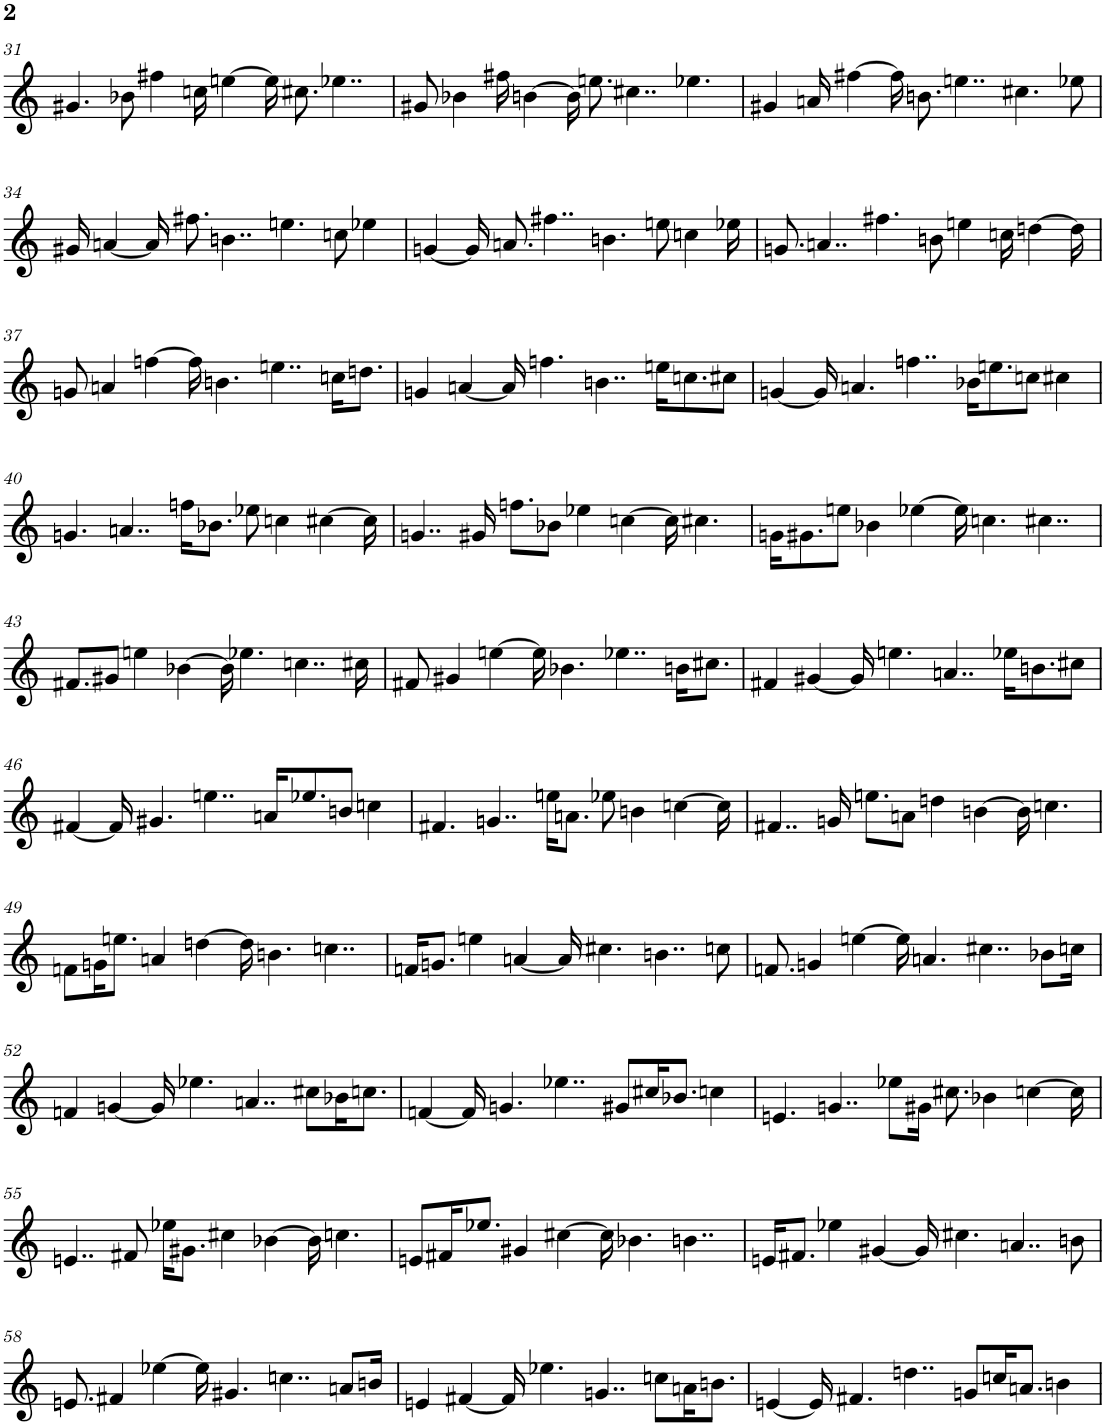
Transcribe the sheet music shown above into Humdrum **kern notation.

**kern
*part1
*staff1
*I"Piano
*I'Pno
!!LO:PB:g=z
*clefG2
*k[]
*M7/4
=31
4.g#X/
8b-X\
4ff#X\
16ccn\
[4een\
16ee\]
8.cc#X\
4..ee-X\
=32
8g#X/
4b-X\
16ff#X\
[4bn\
16b\]
8.een\
4..cc#X\
4.ee-X\
=33
4g#X/
16an/
[4ff#X\
16ff#\]
8.bn\
4..een\
4.cc#X\
8ee-X\
!!LO:LB:g=z
=34
16g#X/
[4an/
16a/]
8.ff#X\
4..bn\
4.een\
8ccn\
4ee-X\
=35
[4gn/
16g/]
8.an/
4..ff#X\
4.bn\
8een\
4ccn\
16ee-X\
=36
8.gn/
4..an/
4.ff#X\
8bn\
4een\
16ccn\
[4ddn\
16dd\]
!!LO:LB:g=z
=37
8gn/
4an/
[4ffn\
16ff\]
4.bn\
4..een\
16ccn\KL
8.ddn\J
=38
4gn/
[4an/
16a/]
4.ffn\
4..bn\
16een\KL
8.ccn\
8cc#X\J
=39
[4gn/
16g/]
4.an/
4..ffn\
16b-X\KL
8.een\
8ccn\J
4cc#X\
!!LO:LB:g=z
=40
4.gn/
4..an/
16ffn\KL
8.b-X\J
8ee-X\
4ccn\
[4cc#X\
16cc#\]
=41
4..gn/
16g#X/
8.ffn\L
8b-X\J
4ee-X\
[4ccn\
16cc\]
4.cc#X\
=42
16gn\KL
8.g#X\
8een\J
4b-X\
[4ee-X\
16ee-\]
4.ccn\
4..cc#X\
!!LO:LB:g=z
=43
8.f#X/L
8g#X/J
4een\
[4b-X\
16b-\]
4.ee-X\
4..ccn\
16cc#X\
=44
8f#X/
4g#X/
[4een\
16ee\]
4.b-X\
4..ee-X\
16bn\KL
8.cc#X\J
=45
4f#X/
[4g#X/
16g#/]
4.een\
4..an/
16ee-X\KL
8.bn\
8cc#X\J
!!LO:LB:g=z
=46
[4f#X/
16f#/]
4.g#X/
4..een\
16an/KL
8.ee-X/
8bn/J
4ccn\
=47
4.f#X/
4..gn/
16een\KL
8.an\J
8ee-X\
4bn\
[4ccn\
16cc\]
=48
4..f#X/
16gn/
8.een\L
8an\J
4ddn\
[4bn\
16b\]
4.ccn\
!!LO:LB:g=z
=49
8fn\L
16gn\K
8.een\J
4an/
[4ddn\
16dd\]
4.bn\
4..ccn\
=50
16fn/KL
8.gn/J
4een\
[4an/
16a/]
4.cc#X\
4..bn\
8ccn\
=51
8.fn/
4gn/
[4een\
16ee\]
4.an/
4..cc#X\
8b-X\L
16ccn\Jk
!!LO:LB:g=z
=52
4fn/
[4gn/
16g/]
4.ee-X\
4..an/
8cc#X\L
16b-X\K
8.ccn\J
=53
[4fn/
16f/]
4.gn/
4..ee-X\
8g#X/L
16cc#X/K
8.b-X/J
4ccn\
=54
4.en/
4..gn/
8ee-X\L
16g#X\Jk
8.cc#X\
4b-X\
[4ccn\
16cc\]
!!LO:LB:g=z
=55
4..en/
8f#X/
16ee-X\KL
8.g#X\J
4cc#X\
[4b-X\
16b-\]
4.ccn\
=56
8en/L
16f#X/K
8.ee-X/J
4g#X/
[4cc#X\
16cc#\]
4.b-X\
4..bn\
=57
16en/KL
8.f#X/J
4ee-X\
[4g#X/
16g#/]
4.cc#X\
4..an/
8bn\
!!LO:LB:g=z
=58
8.en/
4f#X/
[4ee-X\
16ee-\]
4.g#X/
4..ccn\
8an/L
16bn/Jk
=59
4en/
[4f#X/
16f#/]
4.ee-X\
4..gn/
8ccn\L
16an\K
8.bn\J
=60
[4en/
16e/]
4.f#X/
4..ddn\
8gn/L
16ccn/K
8.an/J
4bn\
=
*-
